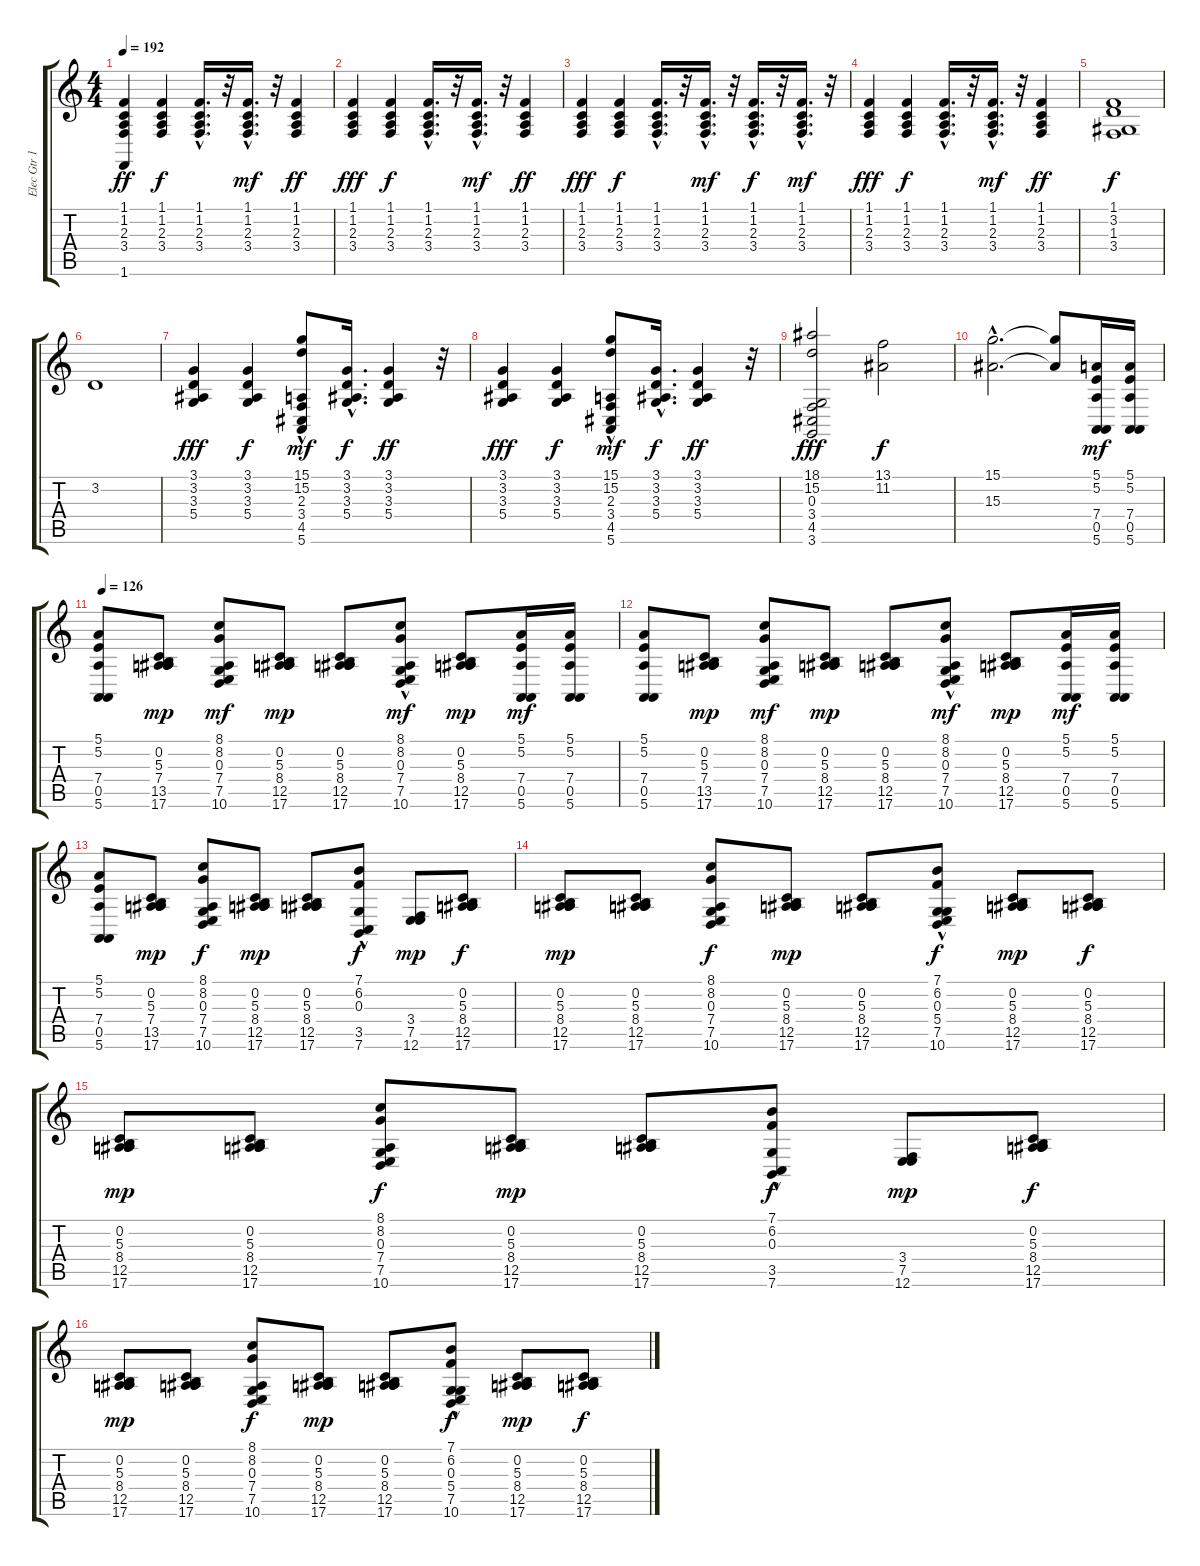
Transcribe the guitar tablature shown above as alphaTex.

\track ("Elec Gtr 1          " "Elec Gtr 1") {instrument brasssection}
\staff {score tabs}
\tuning (E4 B3 G3 D3 A2 E2) {hide}
\ts (4 4)
\tempo 192
\clef g2
\ks c
(1.1 1.2 2.3 3.4 1.6).4{dy ff} (1.1 1.2 2.3 3.4).4{dy f} (1.1{hac} 1.2{hac} 2.3{hac} 3.4{hac}).16{d} r.32 (1.1{hac} 1.2{hac} 2.3{hac} 3.4{hac}).16{d dy mf} r.32 (1.1 1.2 2.3 3.4).4{dy ff} |
(1.1 1.2 2.3 3.4).4{dy fff} (1.1 1.2 2.3 3.4).4{dy f} (1.1{hac} 1.2{hac} 2.3{hac} 3.4{hac}).16{d} r.32 (1.1{hac} 1.2{hac} 2.3{hac} 3.4{hac}).16{d dy mf} r.32 (1.1 1.2 2.3 3.4).4{dy ff} |
(1.1 1.2 2.3 3.4).4{dy fff} (1.1 1.2 2.3 3.4).4{dy f} (1.1{hac} 1.2{hac} 2.3{hac} 3.4{hac}).16{d} r.32 (1.1{hac} 1.2{hac} 2.3{hac} 3.4{hac}).16{d dy mf} r.32 (1.1{hac} 1.2{hac} 2.3{hac} 3.4{hac}).16{d dy f} r.32 (1.1{hac} 1.2{hac} 2.3{hac} 3.4{hac}).16{d dy mf} r.32 |
(1.1 1.2 2.3 3.4).4{dy fff} (1.1 1.2 2.3 3.4).4{dy f} (1.1{hac} 1.2{hac} 2.3{hac} 3.4{hac}).16{d} r.32 (1.1{hac} 1.2{hac} 2.3{hac} 3.4{hac}).16{d dy mf} r.32 (1.1 1.2 2.3 3.4).4{dy ff} |
(1.1 3.2 1.3 3.4).1{dy f} |
3.2.1 |
(3.1 3.2 3.3 5.4).4{dy fff} (3.1 3.2 3.3 5.4).4{dy f} (15.1{hac} 15.2{hac} 2.3{hac} 3.4{hac} 4.5{hac} 5.6{hac}).8{dy mf} (3.1{hac} 3.2{hac} 3.3{hac} 5.4{hac}).16{d dy f} (3.1 3.2 3.3 5.4).4{dy ff} r.32 |
(3.1 3.2 3.3 5.4).4{dy fff} (3.1 3.2 3.3 5.4).4{dy f} (15.1{hac} 15.2{hac} 2.3{hac} 3.4{hac} 4.5{hac} 5.6{hac}).8{dy mf} (3.1{hac} 3.2{hac} 3.3{hac} 5.4{hac}).16{d dy f} (3.1 3.2 3.3 5.4).4{dy ff} r.32 |
(18.1 15.2 0.3 3.4 4.5 3.6).2{dy fff} (13.1 11.2).2{dy f} |
(15.1{hac} 15.3{hac}).2{d} (15.1{t} 15.3{t}).8 (5.1 5.2 7.4 0.5 5.6).16{dy mf} (5.1 5.2 7.4 0.5 5.6).16 |
\tempo 126
(5.1 5.2 7.4 0.5 5.6).8 (0.2 5.3 7.4 13.5 17.6).8{dy mp} (8.1 8.2 0.3 7.4 7.5 10.6).8{dy mf} (0.2 5.3 8.4 12.5 17.6).8{dy mp} (0.2 5.3 8.4 12.5 17.6).8 (8.1 8.2 0.3 7.4{hac} 7.5 10.6).8{dy mf} (0.2 5.3 8.4 12.5 17.6).8{dy mp} (5.1 5.2 7.4 0.5 5.6).16{dy mf} (5.1 5.2 7.4 0.5 5.6).16 |
(5.1 5.2 7.4 0.5 5.6).8 (0.2 5.3 7.4 13.5 17.6).8{dy mp} (8.1 8.2 0.3 7.4 7.5 10.6).8{dy mf} (0.2 5.3 8.4 12.5 17.6).8{dy mp} (0.2 5.3 8.4 12.5 17.6).8 (8.1 8.2 0.3 7.4{hac} 7.5 10.6).8{dy mf} (0.2 5.3 8.4 12.5 17.6).8{dy mp} (5.1 5.2 7.4 0.5 5.6).16{dy mf} (5.1 5.2 7.4 0.5 5.6).16 |
(5.1 5.2 7.4 0.5 5.6).8 (0.2 5.3 7.4 13.5 17.6).8{dy mp} (8.1 8.2 0.3 7.4 7.5 10.6).8{dy f} (0.2 5.3 8.4 12.5 17.6).8{dy mp} (0.2 5.3 8.4 12.5 17.6).8 (7.1 6.2{hac} 0.3{hac} 3.5 7.6{hac}).8{dy f} (3.4 7.5 12.6).8{dy mp} (0.2 5.3 8.4 12.5 17.6).8{dy f} |
(0.2 5.3 8.4 12.5 17.6).8{dy mp} (0.2 5.3 8.4 12.5 17.6).8 (8.1 8.2 0.3 7.4 7.5 10.6).8{dy f} (0.2 5.3 8.4 12.5 17.6).8{dy mp} (0.2 5.3 8.4 12.5 17.6).8 (7.1{hac} 6.2{hac} 0.3 5.4{hac} 7.5 10.6).8{dy f} (0.2 5.3 8.4 12.5 17.6).8{dy mp} (0.2 5.3 8.4 12.5 17.6).8{dy f} |
(0.2 5.3 8.4 12.5 17.6).8{dy mp} (0.2 5.3 8.4 12.5 17.6).8 (8.1 8.2 0.3 7.4 7.5 10.6).8{dy f} (0.2 5.3 8.4 12.5 17.6).8{dy mp} (0.2 5.3 8.4 12.5 17.6).8 (7.1 6.2{hac} 0.3{hac} 3.5 7.6{hac}).8{dy f} (3.4 7.5 12.6).8{dy mp} (0.2 5.3 8.4 12.5 17.6).8{dy f} |
(0.2 5.3 8.4 12.5 17.6).8{dy mp} (0.2 5.3 8.4 12.5 17.6).8 (8.1 8.2 0.3 7.4 7.5 10.6).8{dy f} (0.2 5.3 8.4 12.5 17.6).8{dy mp} (0.2 5.3 8.4 12.5 17.6).8 (7.1{hac} 6.2{hac} 0.3 5.4{hac} 7.5 10.6).8{dy f} (0.2 5.3 8.4 12.5 17.6).8{dy mp} (0.2 5.3 8.4 12.5 17.6).8{dy f}
